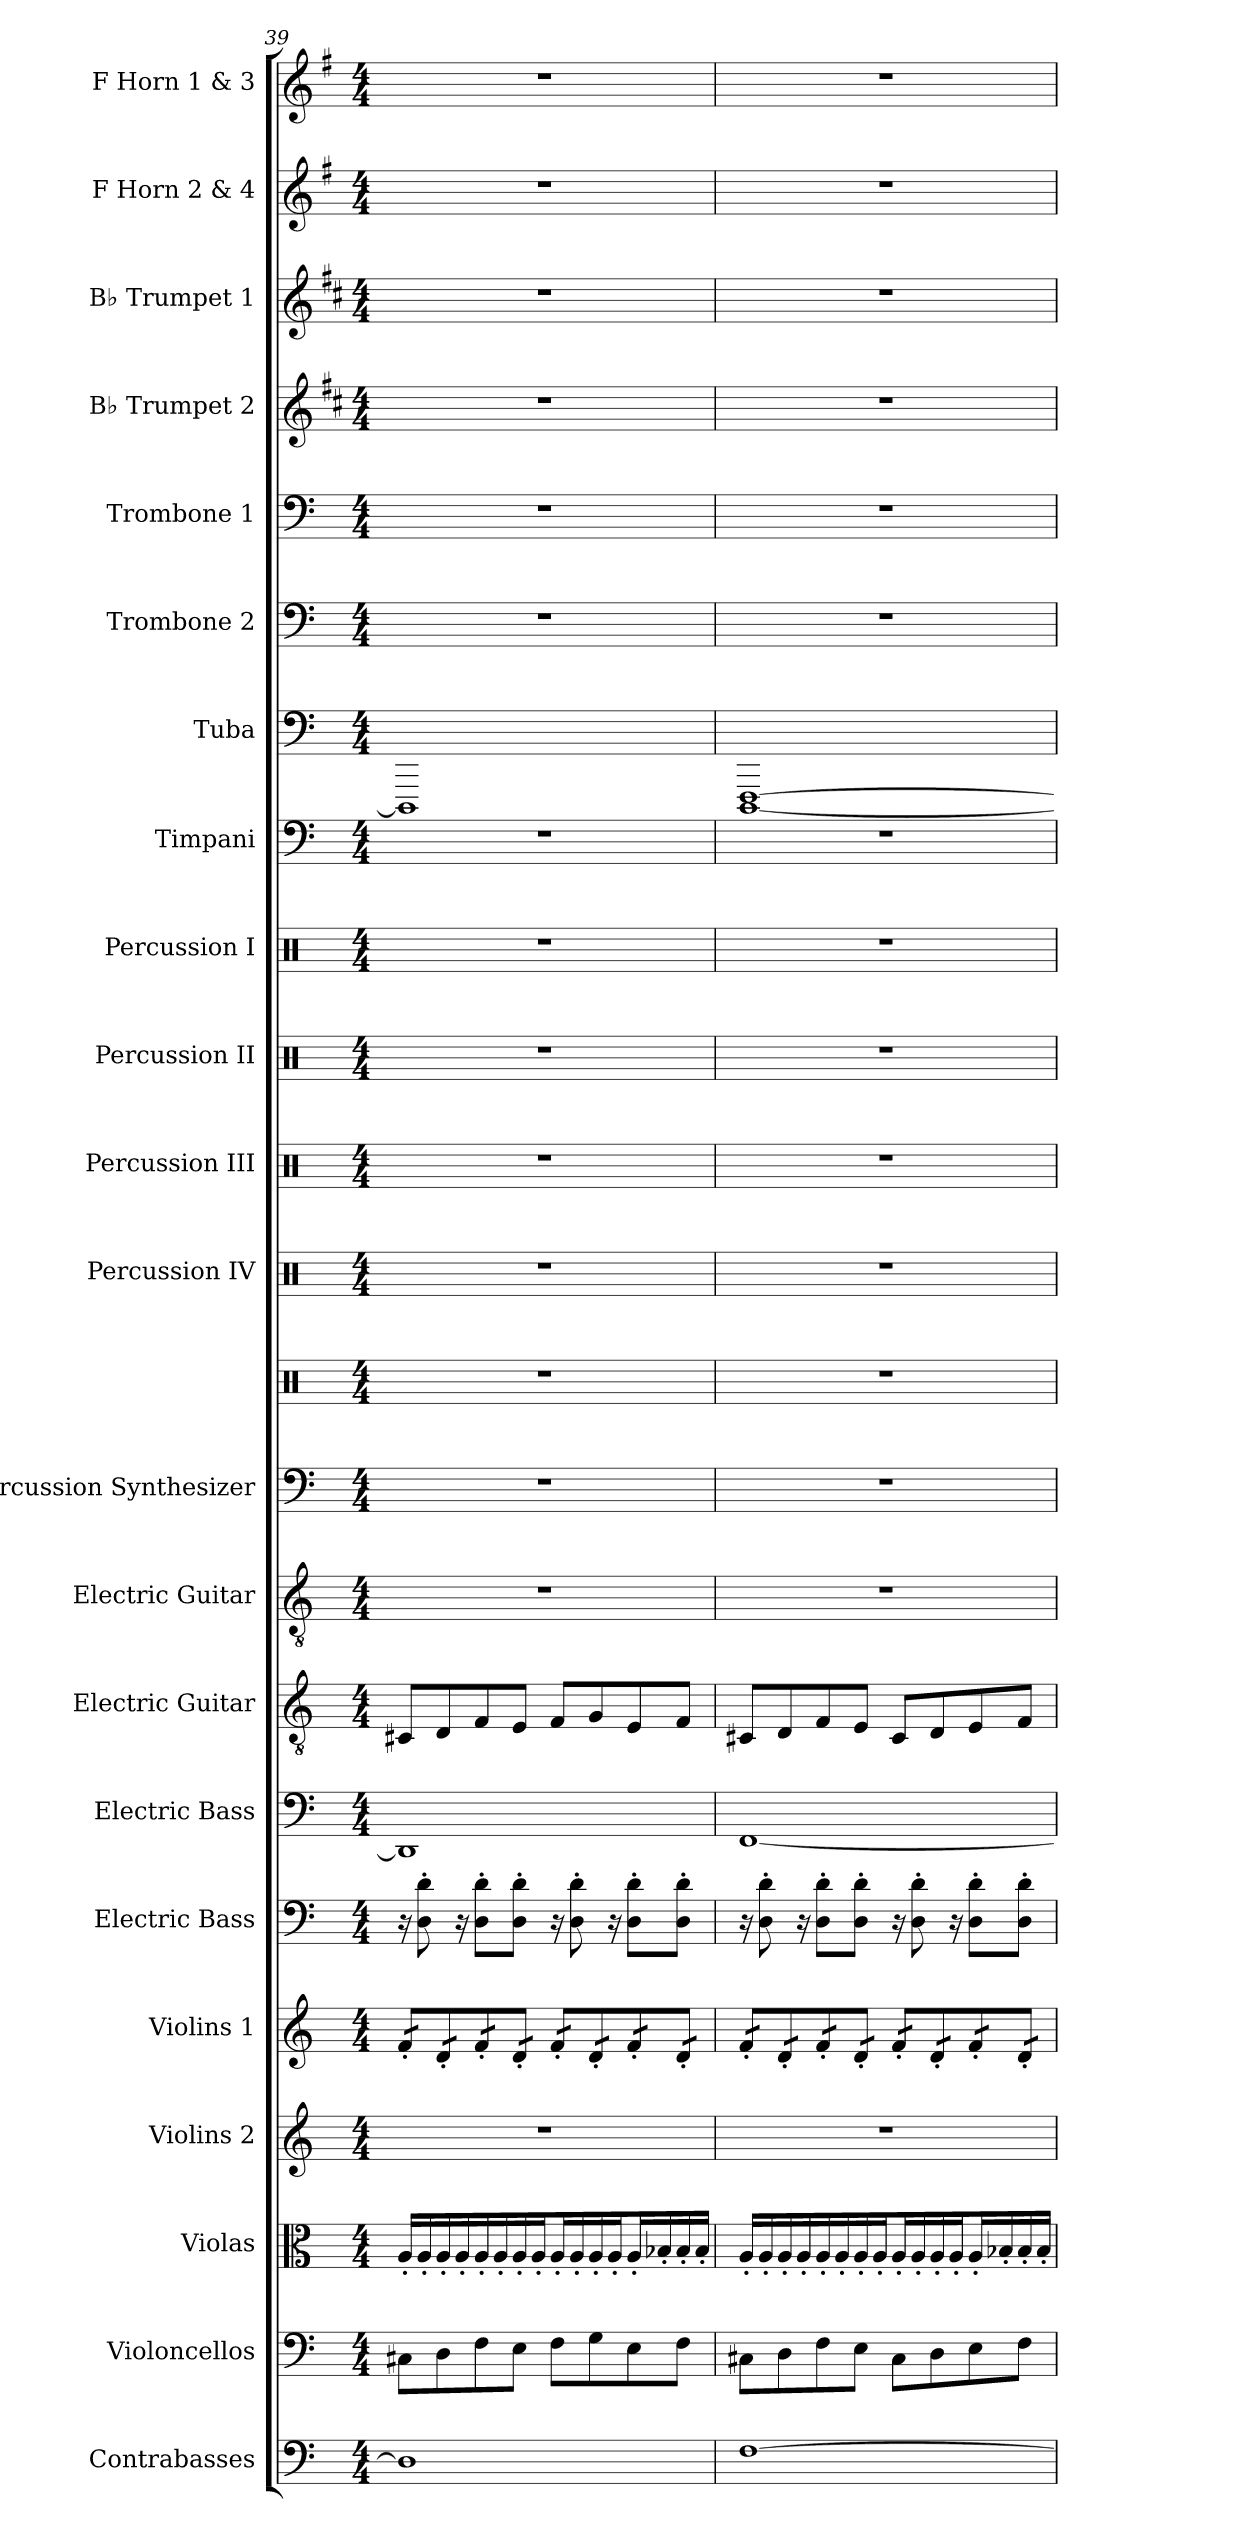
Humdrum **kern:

**kern	**kern	**kern	**kern	**kern	**kern	**kern	**kern	**kern	**kern	**kern	**kern	**kern	**kern	**kern	**kern	**kern	**kern	**kern	**kern	**kern	**kern	**kern
*part22	*part21	*part20	*part19	*part18	*part17	*part16	*part15	*part14	*part13	*part13	*part12	*part11	*part10	*part9	*part8	*part7	*part6	*part5	*part4	*part3	*part2	*part1
*staff23	*staff22	*staff21	*staff20	*staff19	*staff18	*staff17	*staff16	*staff15	*staff14	*staff13	*staff12	*staff11	*staff10	*staff9	*staff8	*staff7	*staff6	*staff5	*staff4	*staff3	*staff2	*staff1
*I"Contrabasses	*I"Violoncellos	*I"Violas	*I"Violins 2	*I"Violins 1	*I"Electric Bass	*I"Electric Bass	*I"Electric Guitar	*I"Electric Guitar	*I"Percussion Synthesizer	*	*I"Percussion IV	*I"Percussion III	*I"Percussion II	*I"Percussion I	*I"Timpani	*I"Tuba	*I"Trombone 2	*I"Trombone 1	*I"B♭ Trumpet 2	*I"B♭ Trumpet 1	*I"F Horn 2 &amp; 4	*I"F Horn 1 &amp; 3
*I'Cbs.	*I'Vcs.	*I'Vlas.	*I'Vlns. 2	*I'Vlns. 1	*I'El. B.	*I'El. B.	*I'El. Guit.	*I'El. Guit.	*I'Perc. Syn.	*	*I'Perc. IV	*I'Perc. III	*I'Perc. II	*I'Perc. I	*I'Timp.	*I'Tba.	*I'Tbn. 2	*I'Tbn. 1	*I'B♭ Tpt. 2	*I'B♭ Tpt. 1	*I'F Hn. 2 4	*I'F Hn. 1 3
*clefF4	*clefF4	*clefC3	*clefG2	*clefG2	*clefF4	*clefF4	*clefGv2	*clefGv2	*clefF4	*clefX	*clefX	*clefX	*clefX	*clefX	*clefF4	*clefF4	*clefF4	*clefF4	*clefG2	*clefG2	*clefG2	*clefG2
*ITrd7c12	*	*	*	*	*ITrd7c12	*ITrd7c12	*	*	*	*	*	*	*	*	*	*	*	*	*ITrd1c2	*ITrd1c2	*ITrd4c7	*ITrd4c7
*k[]	*k[]	*k[]	*k[]	*k[]	*k[]	*k[]	*k[]	*k[]	*k[]	*k[]	*k[]	*k[]	*k[]	*k[]	*k[]	*k[]	*k[]	*k[]	*k[]	*k[]	*k[]	*k[]
*M4/4	*M4/4	*M4/4	*M4/4	*M4/4	*M4/4	*M4/4	*M4/4	*M4/4	*M4/4	*M4/4	*M4/4	*M4/4	*M4/4	*M4/4	*M4/4	*M4/4	*M4/4	*M4/4	*M4/4	*M4/4	*M4/4	*M4/4
=39	=39	=39	=39	=39	=39	=39	=39	=39	=39	=39	=39	=39	=39	=39	=39	=39	=39	=39	=39	=39	=39	=39
*	*	*tremolo	*	*	*	*	*	*	*	*	*	*	*	*	*	*	*	*	*	*	*	*
*	*	*	*	*tremolo	*	*	*	*	*	*	*	*	*	*	*	*	*	*	*	*	*	*
1DD]	8C#X\L	16A'/LL	1r	16f'/LL	16r	1DDD]	8C#X/L	1r	1r	1r	1r	1r	1r	1r	1r	1DDD]	1r	1r	1r	1r	1r	1r
.	.	16A'/	.	16f'/	8DD\' 8D\'	.	.	.	.	.	.	.	.	.	.	.	.	.	.	.	.	.
.	8D\	16A'/	.	16d'/	.	.	8D/	.	.	.	.	.	.	.	.	.	.	.	.	.	.	.
.	.	16A'/	.	16d'/	16r	.	.	.	.	.	.	.	.	.	.	.	.	.	.	.	.	.
.	8F\	16A'/	.	16f'/	8DD\' 8D\'L	.	8F/	.	.	.	.	.	.	.	.	.	.	.	.	.	.	.
.	.	16A'/	.	16f'/	.	.	.	.	.	.	.	.	.	.	.	.	.	.	.	.	.	.
.	8E\J	16A'/	.	16d'/	8DD\' 8D\'J	.	8E/J	.	.	.	.	.	.	.	.	.	.	.	.	.	.	.
.	.	16A'/JJ	.	16d'/JJ	.	.	.	.	.	.	.	.	.	.	.	.	.	.	.	.	.	.
.	8F\L	16A'/LL	.	16f'/LL	16r	.	8F/L	.	.	.	.	.	.	.	.	.	.	.	.	.	.	.
.	.	16A'/	.	16f'/	8DD\' 8D\'	.	.	.	.	.	.	.	.	.	.	.	.	.	.	.	.	.
.	8G\	16A'/	.	16d'/	.	.	8G/	.	.	.	.	.	.	.	.	.	.	.	.	.	.	.
.	.	16A'/JJ	.	16d'/	16r	.	.	.	.	.	.	.	.	.	.	.	.	.	.	.	.	.
*	*	*Xtremolo	*	*	*	*	*	*	*	*	*	*	*	*	*	*	*	*	*	*	*	*
.	8E\	16A'/LL	.	16f'/	8DD\' 8D\'L	.	8E/	.	.	.	.	.	.	.	.	.	.	.	.	.	.	.
.	.	16B-X'/J	.	16f'/	.	.	.	.	.	.	.	.	.	.	.	.	.	.	.	.	.	.
*	*	*tremolo	*	*	*	*	*	*	*	*	*	*	*	*	*	*	*	*	*	*	*	*
.	8F\J	16B-'/	.	16d'/	8DD\' 8D\'J	.	8F/J	.	.	.	.	.	.	.	.	.	.	.	.	.	.	.
.	.	16B-'/JJ	.	16d'/JJ	.	.	.	.	.	.	.	.	.	.	.	.	.	.	.	.	.	.
=40	=40	=40	=40	=40	=40	=40	=40	=40	=40	=40	=40	=40	=40	=40	=40	=40	=40	=40	=40	=40	=40	=40
[1FF	8C#X\L	16A'/LL	1r	16f'/LL	16r	[1FFF	8C#X/L	1r	1r	1r	1r	1r	1r	1r	1r	[1DDD [1FFF	1r	1r	1r	1r	1r	1r
.	.	16A'/	.	16f'/	8DD\' 8D\'	.	.	.	.	.	.	.	.	.	.	.	.	.	.	.	.	.
.	8D\	16A'/	.	16d'/	.	.	8D/	.	.	.	.	.	.	.	.	.	.	.	.	.	.	.
.	.	16A'/	.	16d'/	16r	.	.	.	.	.	.	.	.	.	.	.	.	.	.	.	.	.
.	8F\	16A'/	.	16f'/	8DD\' 8D\'L	.	8F/	.	.	.	.	.	.	.	.	.	.	.	.	.	.	.
.	.	16A'/	.	16f'/	.	.	.	.	.	.	.	.	.	.	.	.	.	.	.	.	.	.
.	8E\J	16A'/	.	16d'/	8DD\' 8D\'J	.	8E/J	.	.	.	.	.	.	.	.	.	.	.	.	.	.	.
.	.	16A'/JJ	.	16d'/JJ	.	.	.	.	.	.	.	.	.	.	.	.	.	.	.	.	.	.
.	8C#\L	16A'/LL	.	16f'/LL	16r	.	8C#/L	.	.	.	.	.	.	.	.	.	.	.	.	.	.	.
.	.	16A'/	.	16f'/	8DD\' 8D\'	.	.	.	.	.	.	.	.	.	.	.	.	.	.	.	.	.
.	8D\	16A'/	.	16d'/	.	.	8D/	.	.	.	.	.	.	.	.	.	.	.	.	.	.	.
.	.	16A'/JJ	.	16d'/	16r	.	.	.	.	.	.	.	.	.	.	.	.	.	.	.	.	.
*	*	*Xtremolo	*	*	*	*	*	*	*	*	*	*	*	*	*	*	*	*	*	*	*	*
.	8E\	16A'/LL	.	16f'/	8DD\' 8D\'L	.	8E/	.	.	.	.	.	.	.	.	.	.	.	.	.	.	.
.	.	16B-X'/J	.	16f'/	.	.	.	.	.	.	.	.	.	.	.	.	.	.	.	.	.	.
*	*	*tremolo	*	*	*	*	*	*	*	*	*	*	*	*	*	*	*	*	*	*	*	*
.	8F\J	16B-'/	.	16d'/	8DD\' 8D\'J	.	8F/J	.	.	.	.	.	.	.	.	.	.	.	.	.	.	.
.	.	16B-'/JJ	.	16d'/JJ	.	.	.	.	.	.	.	.	.	.	.	.	.	.	.	.	.	.
*	*	*	*	*Xtremolo	*	*	*	*	*	*	*	*	*	*	*	*	*	*	*	*	*	*
*	*	*Xtremolo	*	*	*	*	*	*	*	*	*	*	*	*	*	*	*	*	*	*	*	*
=	=	=	=	=	=	=	=	=	=	=	=	=	=	=	=	=	=	=	=	=	=	=
*-	*-	*-	*-	*-	*-	*-	*-	*-	*-	*-	*-	*-	*-	*-	*-	*-	*-	*-	*-	*-	*-	*-
